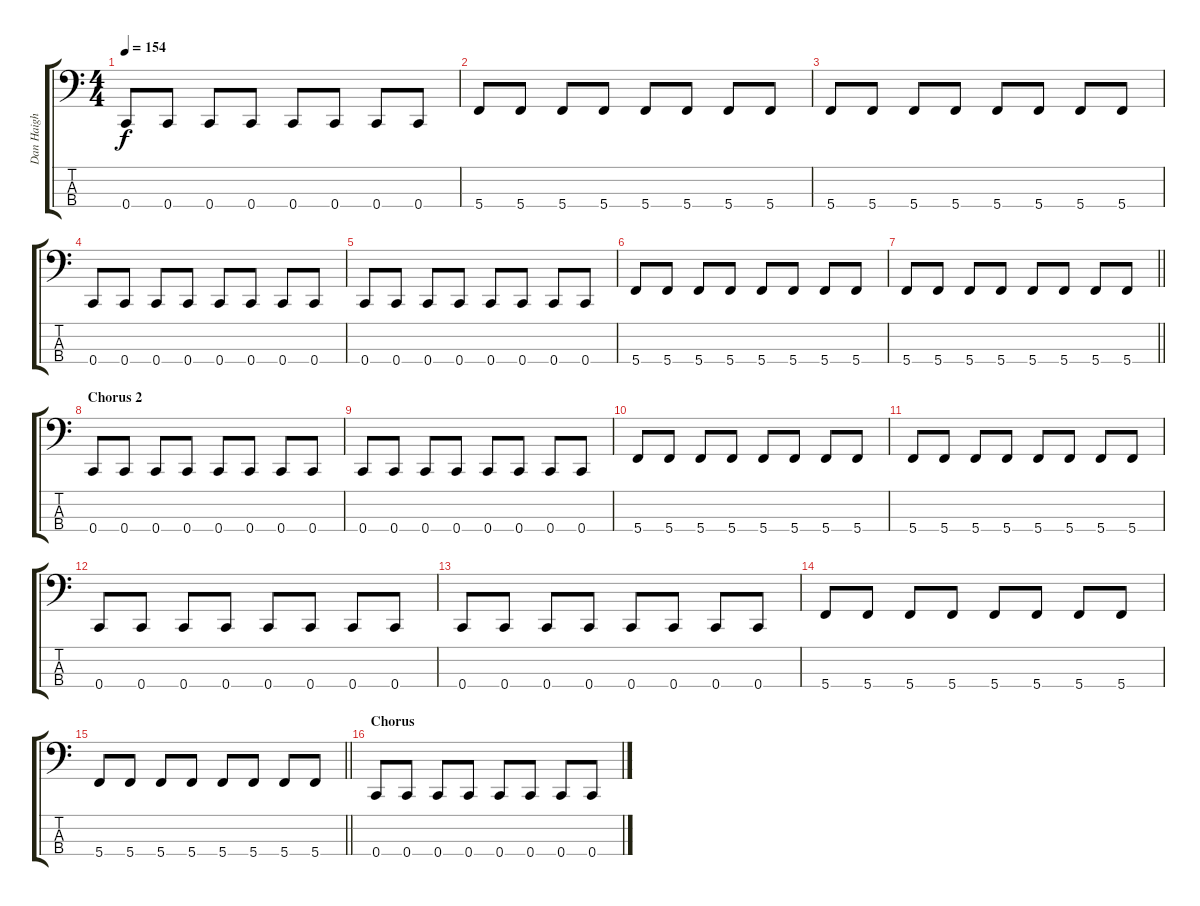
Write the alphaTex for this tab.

\track ("Dan Haigh" "Dan Haigh") {instrument electricbassfinger}
\staff {score tabs}
\tuning (F2 C2 G1 C1) {hide}
\ts (4 4)
\tempo 154
\clef f4
\ks c
0.4.8{dy f} 0.4.8 0.4.8 0.4.8 0.4.8 0.4.8 0.4.8 0.4.8 |
5.4.8 5.4.8 5.4.8 5.4.8 5.4.8 5.4.8 5.4.8 5.4.8 |
5.4.8 5.4.8 5.4.8 5.4.8 5.4.8 5.4.8 5.4.8 5.4.8 |
0.4.8 0.4.8 0.4.8 0.4.8 0.4.8 0.4.8 0.4.8 0.4.8 |
0.4.8 0.4.8 0.4.8 0.4.8 0.4.8 0.4.8 0.4.8 0.4.8 |
5.4.8 5.4.8 5.4.8 5.4.8 5.4.8 5.4.8 5.4.8 5.4.8 |
\barLineRight lightlight
5.4.8 5.4.8 5.4.8 5.4.8 5.4.8 5.4.8 5.4.8 5.4.8 |
\section ("" "Chorus 2")
0.4.8 0.4.8 0.4.8 0.4.8 0.4.8 0.4.8 0.4.8 0.4.8 |
0.4.8 0.4.8 0.4.8 0.4.8 0.4.8 0.4.8 0.4.8 0.4.8 |
5.4.8 5.4.8 5.4.8 5.4.8 5.4.8 5.4.8 5.4.8 5.4.8 |
5.4.8 5.4.8 5.4.8 5.4.8 5.4.8 5.4.8 5.4.8 5.4.8 |
0.4.8 0.4.8 0.4.8 0.4.8 0.4.8 0.4.8 0.4.8 0.4.8 |
0.4.8 0.4.8 0.4.8 0.4.8 0.4.8 0.4.8 0.4.8 0.4.8 |
5.4.8 5.4.8 5.4.8 5.4.8 5.4.8 5.4.8 5.4.8 5.4.8 |
\barLineRight lightlight
5.4.8 5.4.8 5.4.8 5.4.8 5.4.8 5.4.8 5.4.8 5.4.8 |
\section ("" "Chorus")
0.4.8 0.4.8 0.4.8 0.4.8 0.4.8 0.4.8 0.4.8 0.4.8
